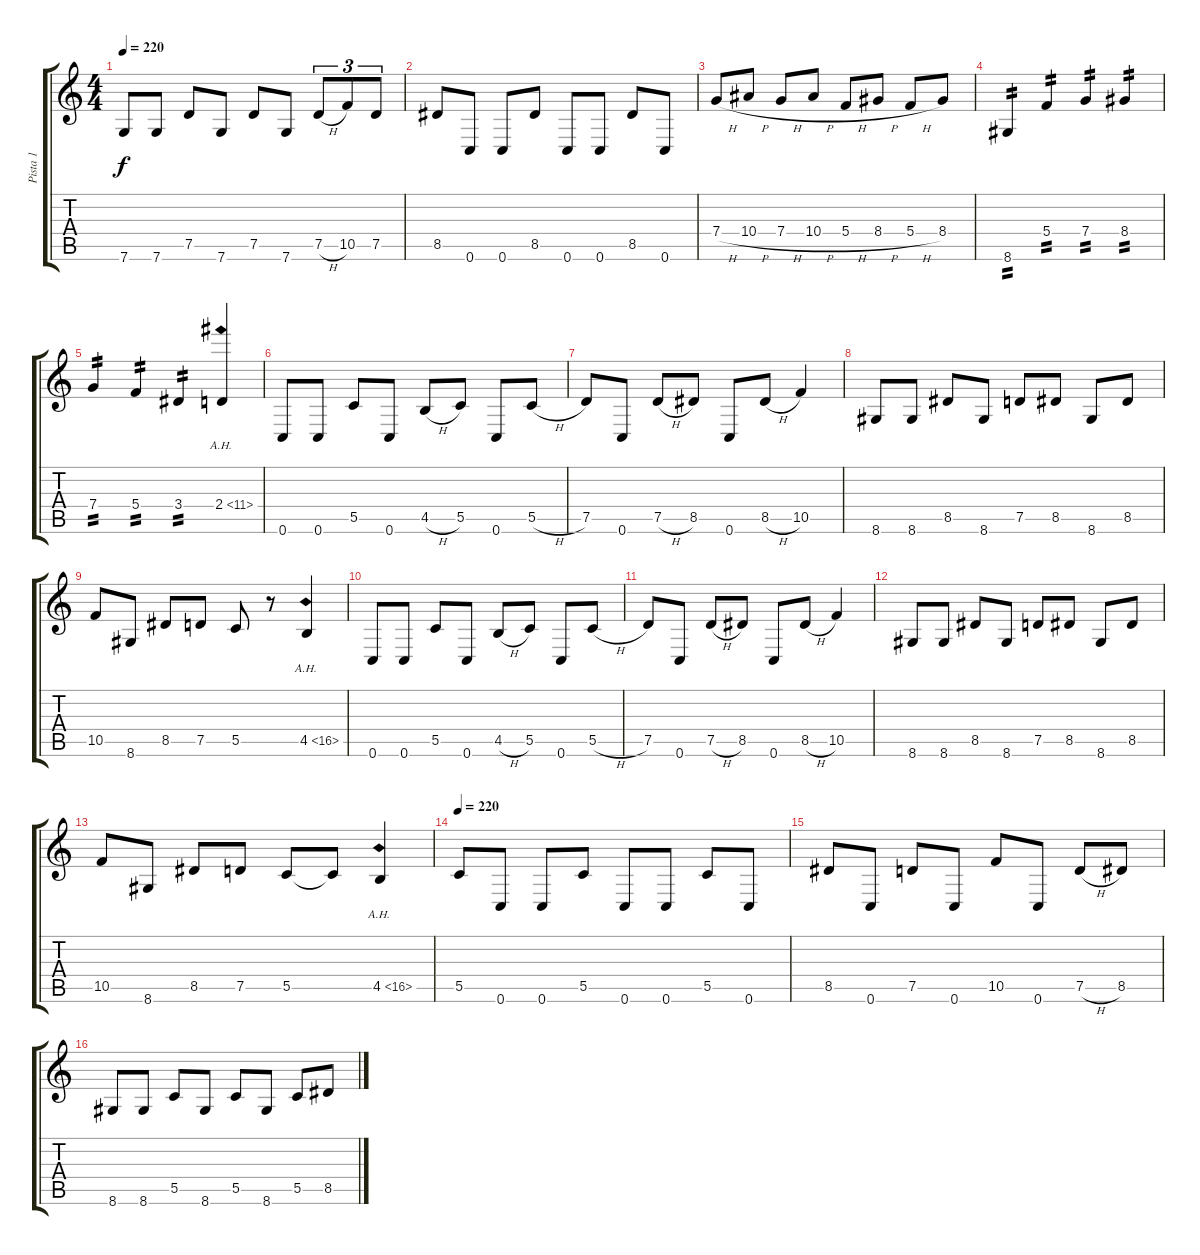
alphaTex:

\track ("Pista 1" "Pista 1") {instrument distortionguitar}
\staff {score tabs}
\tuning (D4 A3 F3 C3 G2 C2) {hide}
\ts (4 4)
\tempo 220
\clef g2
\ks c
7.6.8{dy f} 7.6.8 7.5.8 7.6.8 7.5.8 7.6.8 7.5{h}.8{tu (3 2)} 10.5.8{tu (3 2)} 7.5.8{tu (3 2)} |
8.5.8 0.6.8 0.6.8 8.5.8 0.6.8 0.6.8 8.5.8 0.6.8 |
7.4{h}.8 10.4{h}.8 7.4{h}.8 10.4{h}.8 5.4{h}.8 8.4{h}.8 5.4{h}.8 8.4.8 |
8.6.4{tp 2} 5.4.4{tp 2} 7.4.4{tp 2} 8.4.4{tp 2} |
7.4.4{tp 2} 5.4.4{tp 2} 3.4.4{tp 2} 2.4{ah 9}.4 |
0.6.8 0.6.8 5.5.8 0.6.8 4.5{h}.8 5.5.8 0.6.8 5.5{h}.8 |
7.5.8 0.6.8 7.5{h}.8 8.5.8 0.6.8 8.5{h}.8 10.5.4 |
8.6.8 8.6.8 8.5.8 8.6.8 7.5.8 8.5.8 8.6.8 8.5.8 |
10.5.8 8.6.8 8.5.8 7.5.8 5.5.8 r.8 4.5{ah 12}.4 |
0.6.8 0.6.8 5.5.8 0.6.8 4.5{h}.8 5.5.8 0.6.8 5.5{h}.8 |
7.5.8 0.6.8 7.5{h}.8 8.5.8 0.6.8 8.5{h}.8 10.5.4 |
8.6.8 8.6.8 8.5.8 8.6.8 7.5.8 8.5.8 8.6.8 8.5.8 |
10.5.8 8.6.8 8.5.8 7.5.8 5.5.8 5.5{t}.8 4.5{ah 12}.4 |
\tempo 220
5.5.8 0.6.8 0.6.8 5.5.8 0.6.8 0.6.8 5.5.8 0.6.8 |
8.5.8 0.6.8 7.5.8 0.6.8 10.5.8 0.6.8 7.5{h}.8 8.5.8 |
8.6.8 8.6.8 5.5.8 8.6.8 5.5.8 8.6.8 5.5.8 8.5.8
